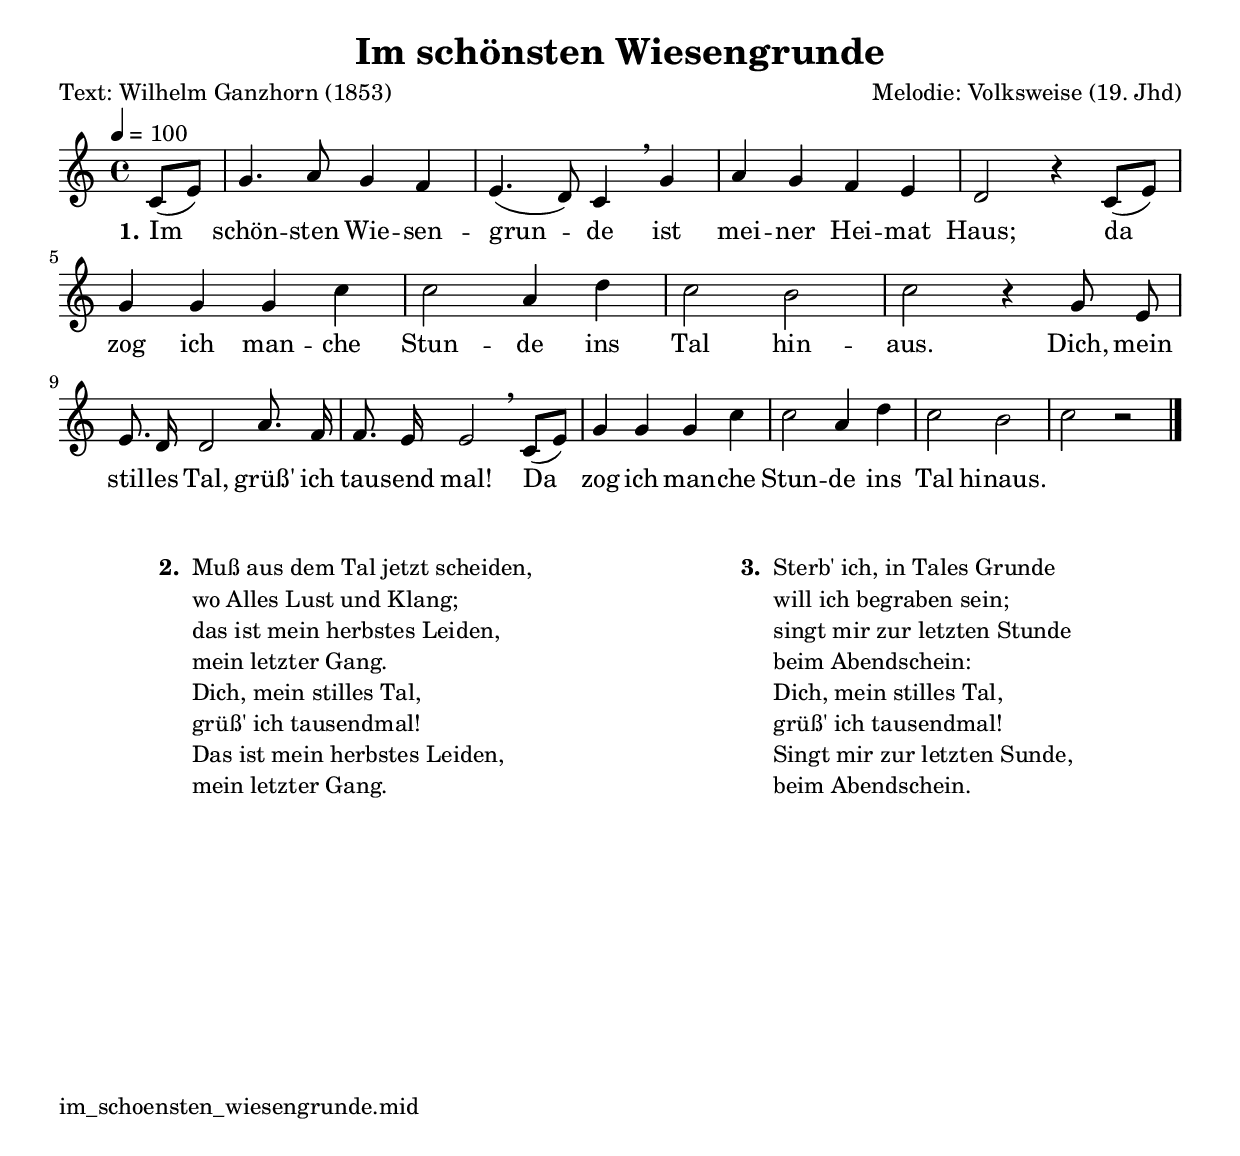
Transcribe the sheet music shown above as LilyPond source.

\version "2.24.3"
\bookpart {
  \tocItem \markup  "Im schönsten Wiesengrunde"
  \header { title = "Im schönsten Wiesengrunde"
     poet     = "Text: Wilhelm Ganzhorn (1853)"
     composer = "Melodie: Volksweise (19. Jhd)"
  }
\score {
   \layout { indent = 0 }
   \midi   { }
   <<
\transpose es c
  \relative c' {
  \clef "treble"
  \time 4/4
  \tempo 4 = 100
  \key es\major
  \autoBeamOff
  \partial 4 % 1/4 Auftakt
	ees8 ([g]) bes4. c8 bes4 aes g4. (f8) ees4 \breathe bes' c bes aes g f2 r4 ees8 ([g8]) | \break
    bes4 bes4 bes4 ees4 | ees2 c4 f | ees2 d | ees r4 bes8 g8 | \break
	g8. f16 f2 c'8. aes16 aes8. g16 g2 \breathe ees8 ([g])
	bes4 bes bes ees ees2 c4 f ees2 d ees2 r2      
  \bar "|."
}
\addlyrics {
  \set stanza = "1."
	Im schön -- sten Wie -- sen -- grun -- de ist mei -- ner Hei -- mat Haus;
	da zog ich man -- che Stun -- de ins Tal hin -- aus. Dich, mein stil -- les Tal,
	grüß' ich tau -- send mal! Da zog ich man -- che Stun -- de ins Tal hinaus.  
}
>>
}

\markup {
        \column {
    \hspace #2     % schafft ein wenig Platz zur den Noten
    \fill-line {
      \hspace #0.1  % Spalte vom linken Rand, auskommentieren, wenn nur eine Spalte
          \column {      % erste Spalte links
        \line { \bold "  2. "
          \column {
			"Muß aus dem Tal jetzt scheiden,"
			"wo Alles Lust und Klang;"
			"das ist mein herbstes Leiden,"
			"mein letzter Gang."
			"Dich, mein stilles Tal,"
			"grüß' ich tausendmal!"
			"Das ist mein herbstes Leiden,"
			"mein letzter Gang."
          }
        }
      }
% { ab hier auskommentieren, wenn es nur eine Spalte sein soll
      \hspace #0.1    % horizontaler Abstand zwischen den Spalten
          \column {       % zweite Spalte rechts
        \line {
          \bold "  3. "
          \column {
			"Sterb' ich, in Tales Grunde"
			"will ich begraben sein;"
			"singt mir zur letzten Stunde"
			"beim Abendschein:"
			"Dich, mein stilles Tal,"
			"grüß' ich tausendmal!"
			"Singt mir zur letzten Sunde,"
			"beim Abendschein."
          }
        }
      }
% } % bis hier auskommentieren, wenn es nur eine Spalte sein soll
      \hspace #0.1  % Spalte vom linken Rand
        }
  }
}
 \markup {
  \vspace #10
  \with-url #"http:///edgar-saenger.de/musik/volkslieder/src/im_schoensten_wiesengrunde.mid"
                                                            {im_schoensten_wiesengrunde.mid}
 }
}